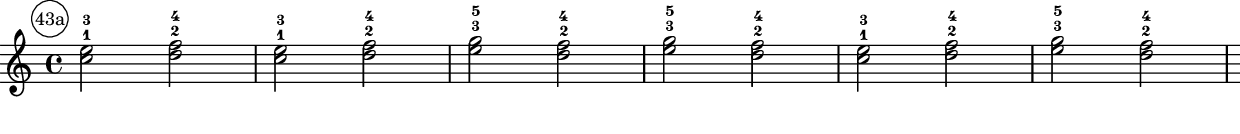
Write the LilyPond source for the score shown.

%% Generated by lilypond-book
%% Options: [indent=0\mm]
\include "lilypond-book-preamble.ly"


% ****************************************************************
% Start cut-&-pastable-section
% ****************************************************************



\paper {
  indent = 0\mm
}

\layout {
  
}





% ****************************************************************
% ly snippet:
% ****************************************************************
\sourcefileline 261

\include "italiano.ly" #(set-global-staff-size 17.82 ) 
destra = \relative do''  { \mark \markup { \circle \small 43a } \clef "treble" \time 4/4
<do^1 mi^3>2   <re^2 fa^4>   <do^1 mi^3>    <re^2 fa^4> 
<mi^3 sol^5>    <re^2 fa^4>    <mi^3 sol^5>   <re^2 fa^4> 
<do^1 mi^3>   <re^2 fa^4>   <mi^3 sol^5>    <re^2 fa^4>
<do^1 mi^3>   <re^2 fa^4>     <do^1 mi^3>1 
\bar "|." }
\paper {  #(set-paper-size "a4")  ragged-last = ##f }
\score { << \new Voice = "one"  { \destra  } >> 
\layout { indent = #0 line-width = #268 } }



% ****************************************************************
% end ly snippet
% ****************************************************************
